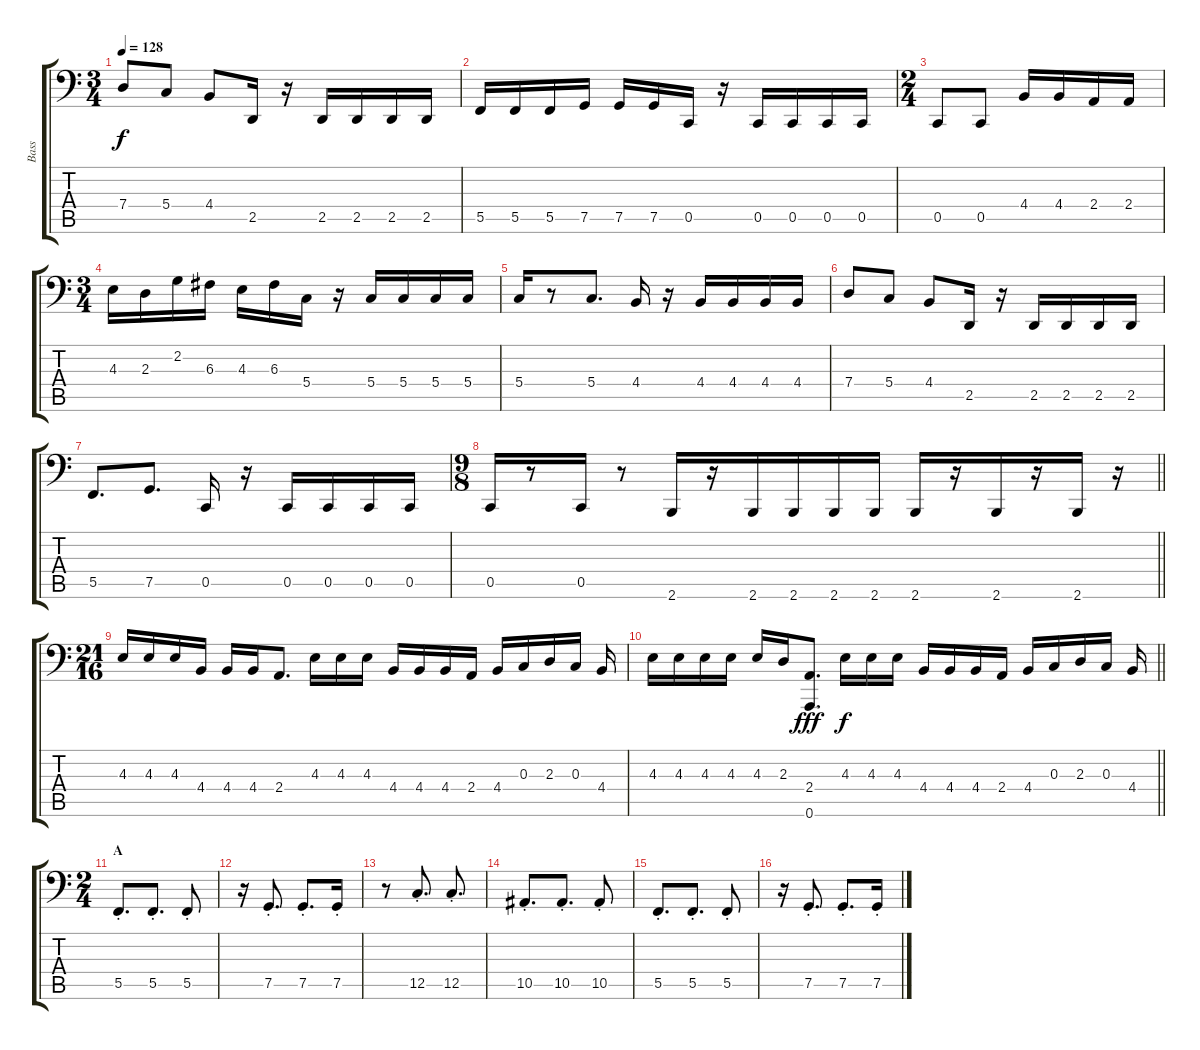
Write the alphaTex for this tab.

\track ("Bass" "Bass") {instrument electricbasspick}
\staff {score tabs}
\tuning (Bb2 F2 C2 G1 C1 A0) {hide}
\ts (3 4)
\tempo 128
\clef f4
\ks c
7.4.8{dy f} 5.4.8 4.4.8 2.5.16 r.16 2.5.16 2.5.16 2.5.16 2.5.16 |
5.5.16 5.5.16 5.5.16 7.5.16 7.5.16 7.5.16 0.5.16 r.16 0.5.16 0.5.16 0.5.16 0.5.16 |
\ts (2 4)
0.5.8 0.5.8 4.4.16 4.4.16 2.4.16 2.4.16 |
\ts (3 4)
4.3.16 2.3.16 2.2.16 6.3.16 4.3.16 6.3.16 5.4.16 r.16 5.4.16 5.4.16 5.4.16 5.4.16 |
5.4.16 r.8 5.4.8{d} 4.4.16 r.16 4.4.16 4.4.16 4.4.16 4.4.16 |
7.4.8 5.4.8 4.4.8 2.5.16 r.16 2.5.16 2.5.16 2.5.16 2.5.16 |
5.5.8{d} 7.5.8{d} 0.5.16 r.16 0.5.16 0.5.16 0.5.16 0.5.16 |
\ts (9 8)
\barLineRight lightlight
0.5.16 r.8 0.5.16 r.8 2.6.16 r.16 2.6.16 2.6.16 2.6.16 2.6.16 2.6.16 r.16 2.6.16 r.16 2.6.16 r.16 |
\ts (21 16)
4.3.16 4.3.16 4.3.16 4.4.16 4.4.16 4.4.16 2.4.8{d} 4.3.16 4.3.16 4.3.16 4.4.16 4.4.16 4.4.16 2.4.16 4.4.16 0.3.16 2.3.16 0.3.16 4.4.16 |
\barLineRight lightlight
4.3.16 4.3.16 4.3.16 4.3.16 4.3.16 2.3.16 (2.4 0.6).8{d dy fff instrument lead2sawtooth} 4.3.16{dy f instrument electricbasspick} 4.3.16 4.3.16 4.4.16 4.4.16 4.4.16 2.4.16 4.4.16 0.3.16 2.3.16 0.3.16 4.4.16 |
\ts (2 4)
\section ("" "A")
5.5{st}.8{d} 5.5{st}.8{d} 5.5{st}.8 |
r.16 7.5{st}.8{d} 7.5{st}.8{d} 7.5{st}.16 |
r.8 12.5{st}.8{d} 12.5{st}.8{d} |
10.5{st}.8{d} 10.5{st}.8{d} 10.5{st}.8 |
5.5{st}.8{d} 5.5{st}.8{d} 5.5{st}.8 |
r.16 7.5{st}.8{d} 7.5{st}.8{d} 7.5{st}.16
